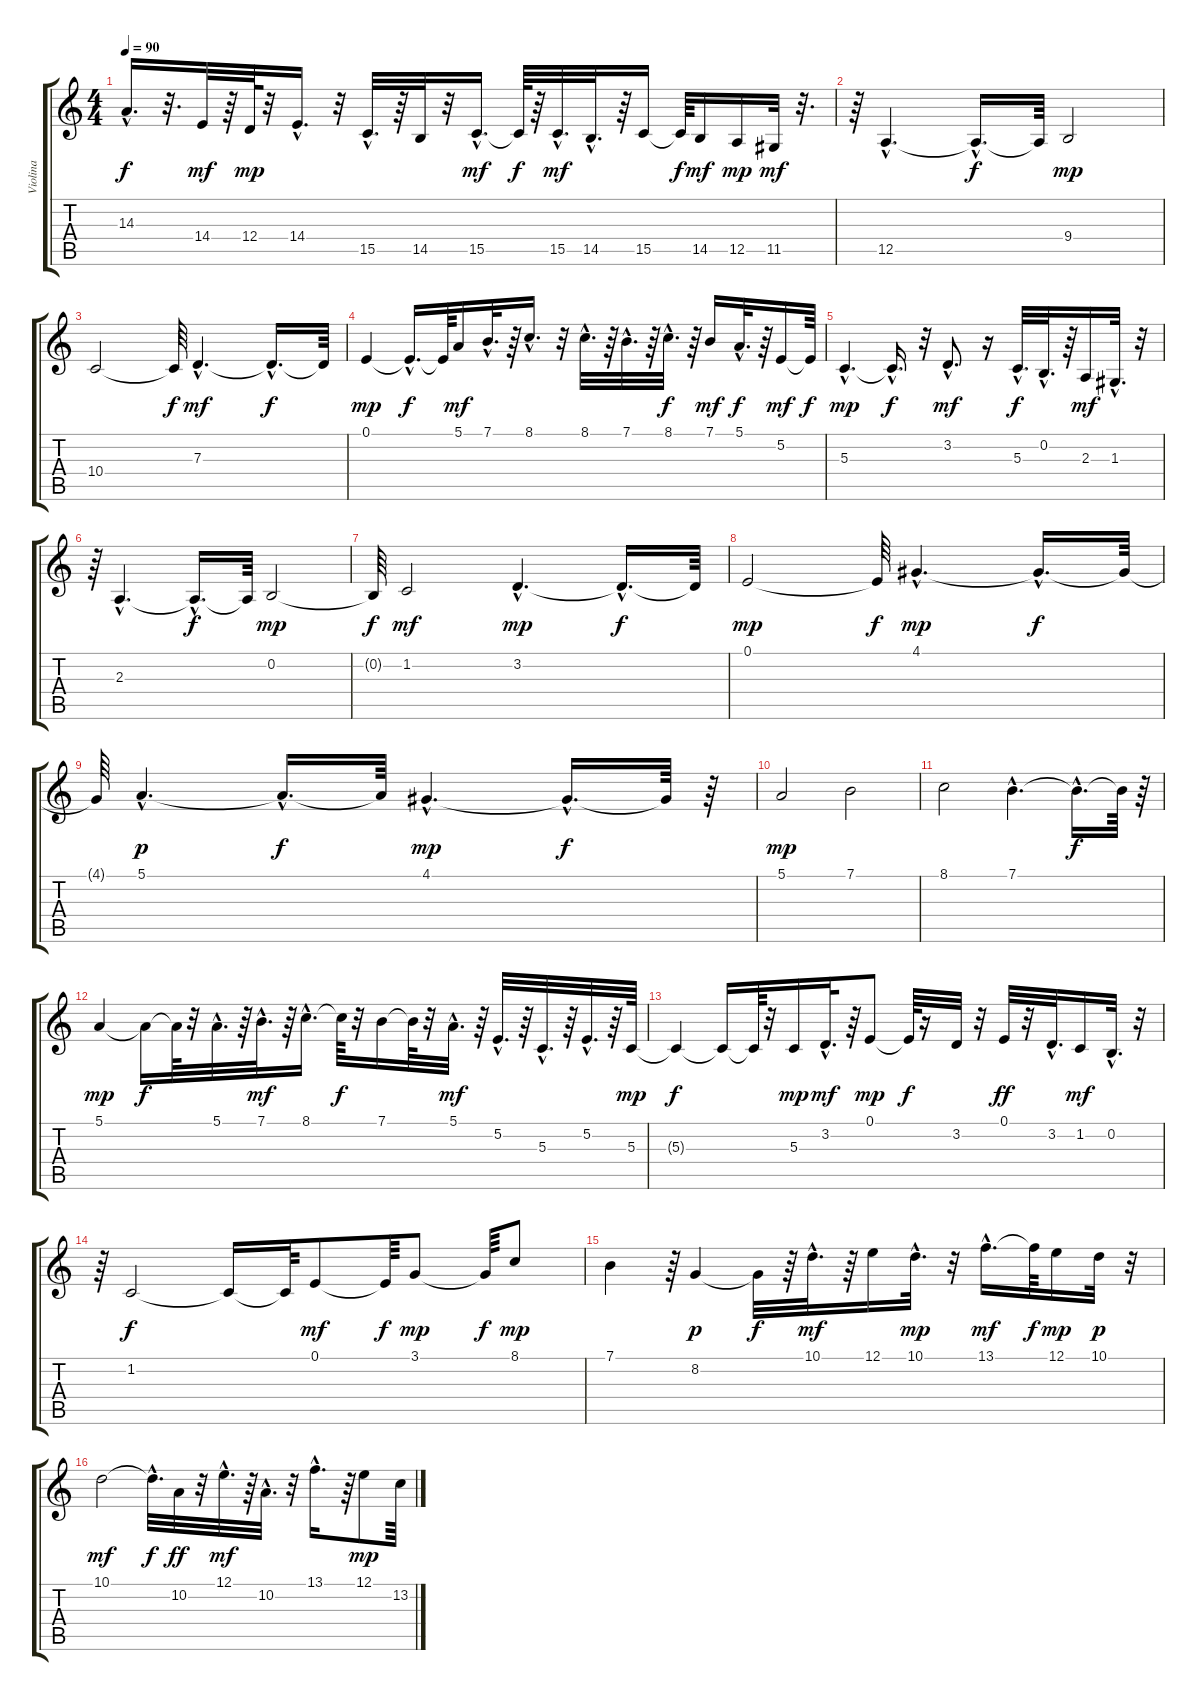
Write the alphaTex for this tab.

\track ("Violina" "Violina") {instrument violin}
\staff {score tabs}
\tuning (E4 B3 G3 D3 A2 E2) {hide}
\ts (4 4)
\tempo 90
\clef g2
\ks c
14.3{hac t}.16{d dy f} r.32{d} 14.4.32{dy mf} r.64 12.4.64{dy mp} r.32 14.4{hac}.16{d} r.32 15.5{hac}.32{d} r.64 14.5.32 r.32 15.5{hac}.16{d dy mf} 15.5{t}.64{dy f} r.64 15.5{hac}.32{d dy mf} 14.5{hac}.32{d} r.64 15.5.16 15.5{t}.64{dy f} 14.5.16{dy mf} 12.5.16{dy mp} 11.5.32{dy mf} r.32{d} |
r.64 12.5{hac}.4{d} 12.5{hac t}.16{d dy f} 12.5{t}.64 9.4.2{dy mp} |
10.4.2 10.4{t}.64{dy f} 7.3{hac}.4{d dy mf} 7.3{hac t}.16{d dy f} 7.3{t}.64 |
0.1.4{dy mp} 0.1{hac t}.16{d dy f} 0.1{t}.64 5.1.16{dy mf} 7.1{hac}.32{d} r.64 8.1{hac}.16{d} r.32 8.1{hac}.32{d} r.64 7.1{hac}.32{d} r.64 8.1{hac}.32{d dy f} r.64 7.1.16{dy mf} 5.1{hac}.32{d dy f} r.64 5.2.16{dy mf} 5.2{t}.64{dy f} |
5.3{hac}.4{d dy mp} 5.3{hac t}.16{d dy f} r.32 3.2{hac}.8{d dy mf} r.16 5.3{hac}.32{d dy f} 0.2{hac}.32{d} r.64 2.3.16{dy mf} 1.3{hac}.32{d} r.32 |
r.64 2.3{hac}.4{d} 2.3{hac t}.16{d dy f} 2.3{t}.64 0.2.2{dy mp} |
0.2{t}.64{dy f} 1.2.2{dy mf} 3.2{hac}.4{d dy mp} 3.2{hac t}.16{d dy f} 3.2{t}.64 |
0.1.2{dy mp} 0.1{t}.64{dy f} 4.1{hac}.4{d dy mp} 4.1{hac t}.16{d dy f} 4.1{t}.64 |
4.1{t}.64 5.1{hac}.4{d dy p} 5.1{hac t}.16{d dy f} 5.1{t}.64 4.1{hac}.4{d dy mp} 4.1{hac t}.16{d dy f} 4.1{t}.64 r.64 |
5.1.2{dy mp} 7.1.2 |
8.1.2 7.1{hac}.4{d} 7.1{hac t}.16{d dy f} 7.1{t}.64 r.64 |
5.1.4{dy mp} 5.1{t}.16{dy f} 5.1{t}.64 r.32 5.1{hac}.32{d} r.64 7.1{hac}.32{d dy mf} r.64 8.1{hac}.16{d} 8.1{t}.64{dy f} r.32 7.1.16 7.1{t}.64 r.32 5.1{hac}.32{d dy mf} r.64 5.2{hac}.32{d} r.64 5.3{hac}.32{d} r.64 5.2{hac}.32{d} r.64 5.3.64{dy mp} |
5.3{t}.4{dy f} 5.3{t}.16 5.3{t}.64 r.32 5.3.16{dy mp} 3.2{hac}.32{d dy mf} r.64 0.1.8{dy mp} 0.1{t}.64{dy f} r.16 3.2.32 r.32 0.1.32{dy ff} r.32 3.2{hac}.32{d} 1.2.16{dy mf} 0.2{hac}.32{d} r.32 |
r.64 1.2.2{dy f} 1.2{t}.16 1.2{t}.64 0.1.8{dy mf} 0.1{t}.64{dy f} 3.1.8{dy mp} 3.1{t}.64{dy f} 8.1.8{dy mp} |
7.1.4 r.64 8.2.4{dy p} 8.2{t}.32{dy f} r.64 10.1{hac}.32{d dy mf} r.64 12.1.16 10.1{hac}.32{d dy mp} r.32 13.1{hac}.16{d dy mf} 13.1{t}.64{dy f} 12.1.16{dy mp} 10.1.32{dy p} r.32 |
10.1.2{dy mf} 10.1{hac t}.32{d dy f} 10.2.32{dy ff} r.32 12.1{hac}.32{d dy mf} r.64 10.2{hac}.32{d} r.32 13.1{hac}.16{d} r.64 12.1.8{dy mp} 13.2.64
